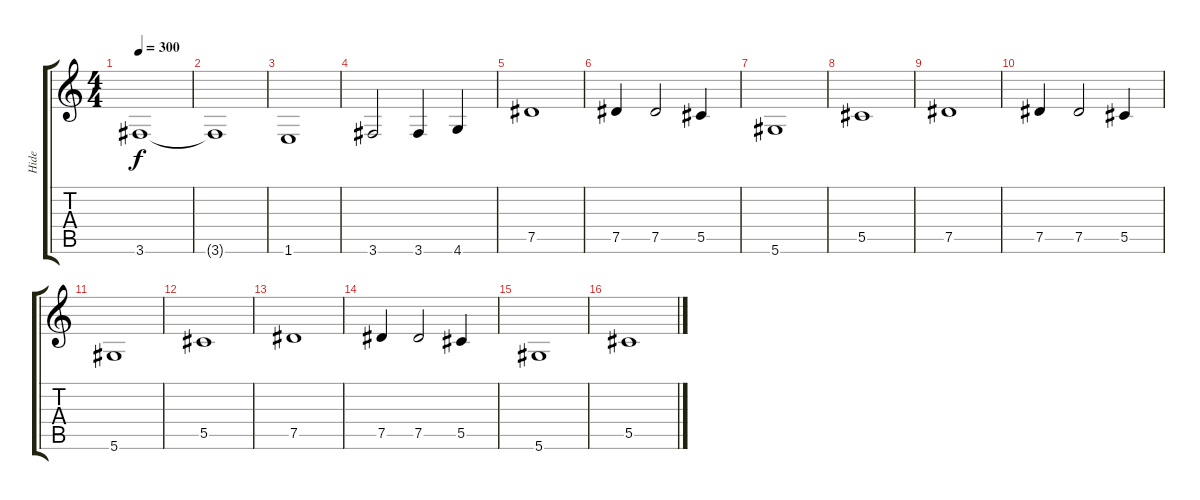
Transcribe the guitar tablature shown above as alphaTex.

\track ("Hide" "Hide") {instrument overdrivenguitar}
\staff {score tabs}
\tuning (Eb4 Bb3 Gb3 Db3 Ab2 Eb2) {hide}
\ts (4 4)
\tempo 300
\clef g2
\ks c
3.6.1{dy f} |
3.6{t}.1 |
1.6.1 |
3.6.2 3.6.4 4.6.4 |
7.5.1 |
7.5.4 7.5.2 5.5.4 |
5.6.1 |
5.5.1 |
7.5.1 |
7.5.4 7.5.2 5.5.4 |
5.6.1 |
5.5.1 |
7.5.1 |
7.5.4 7.5.2 5.5.4 |
5.6.1 |
5.5.1
